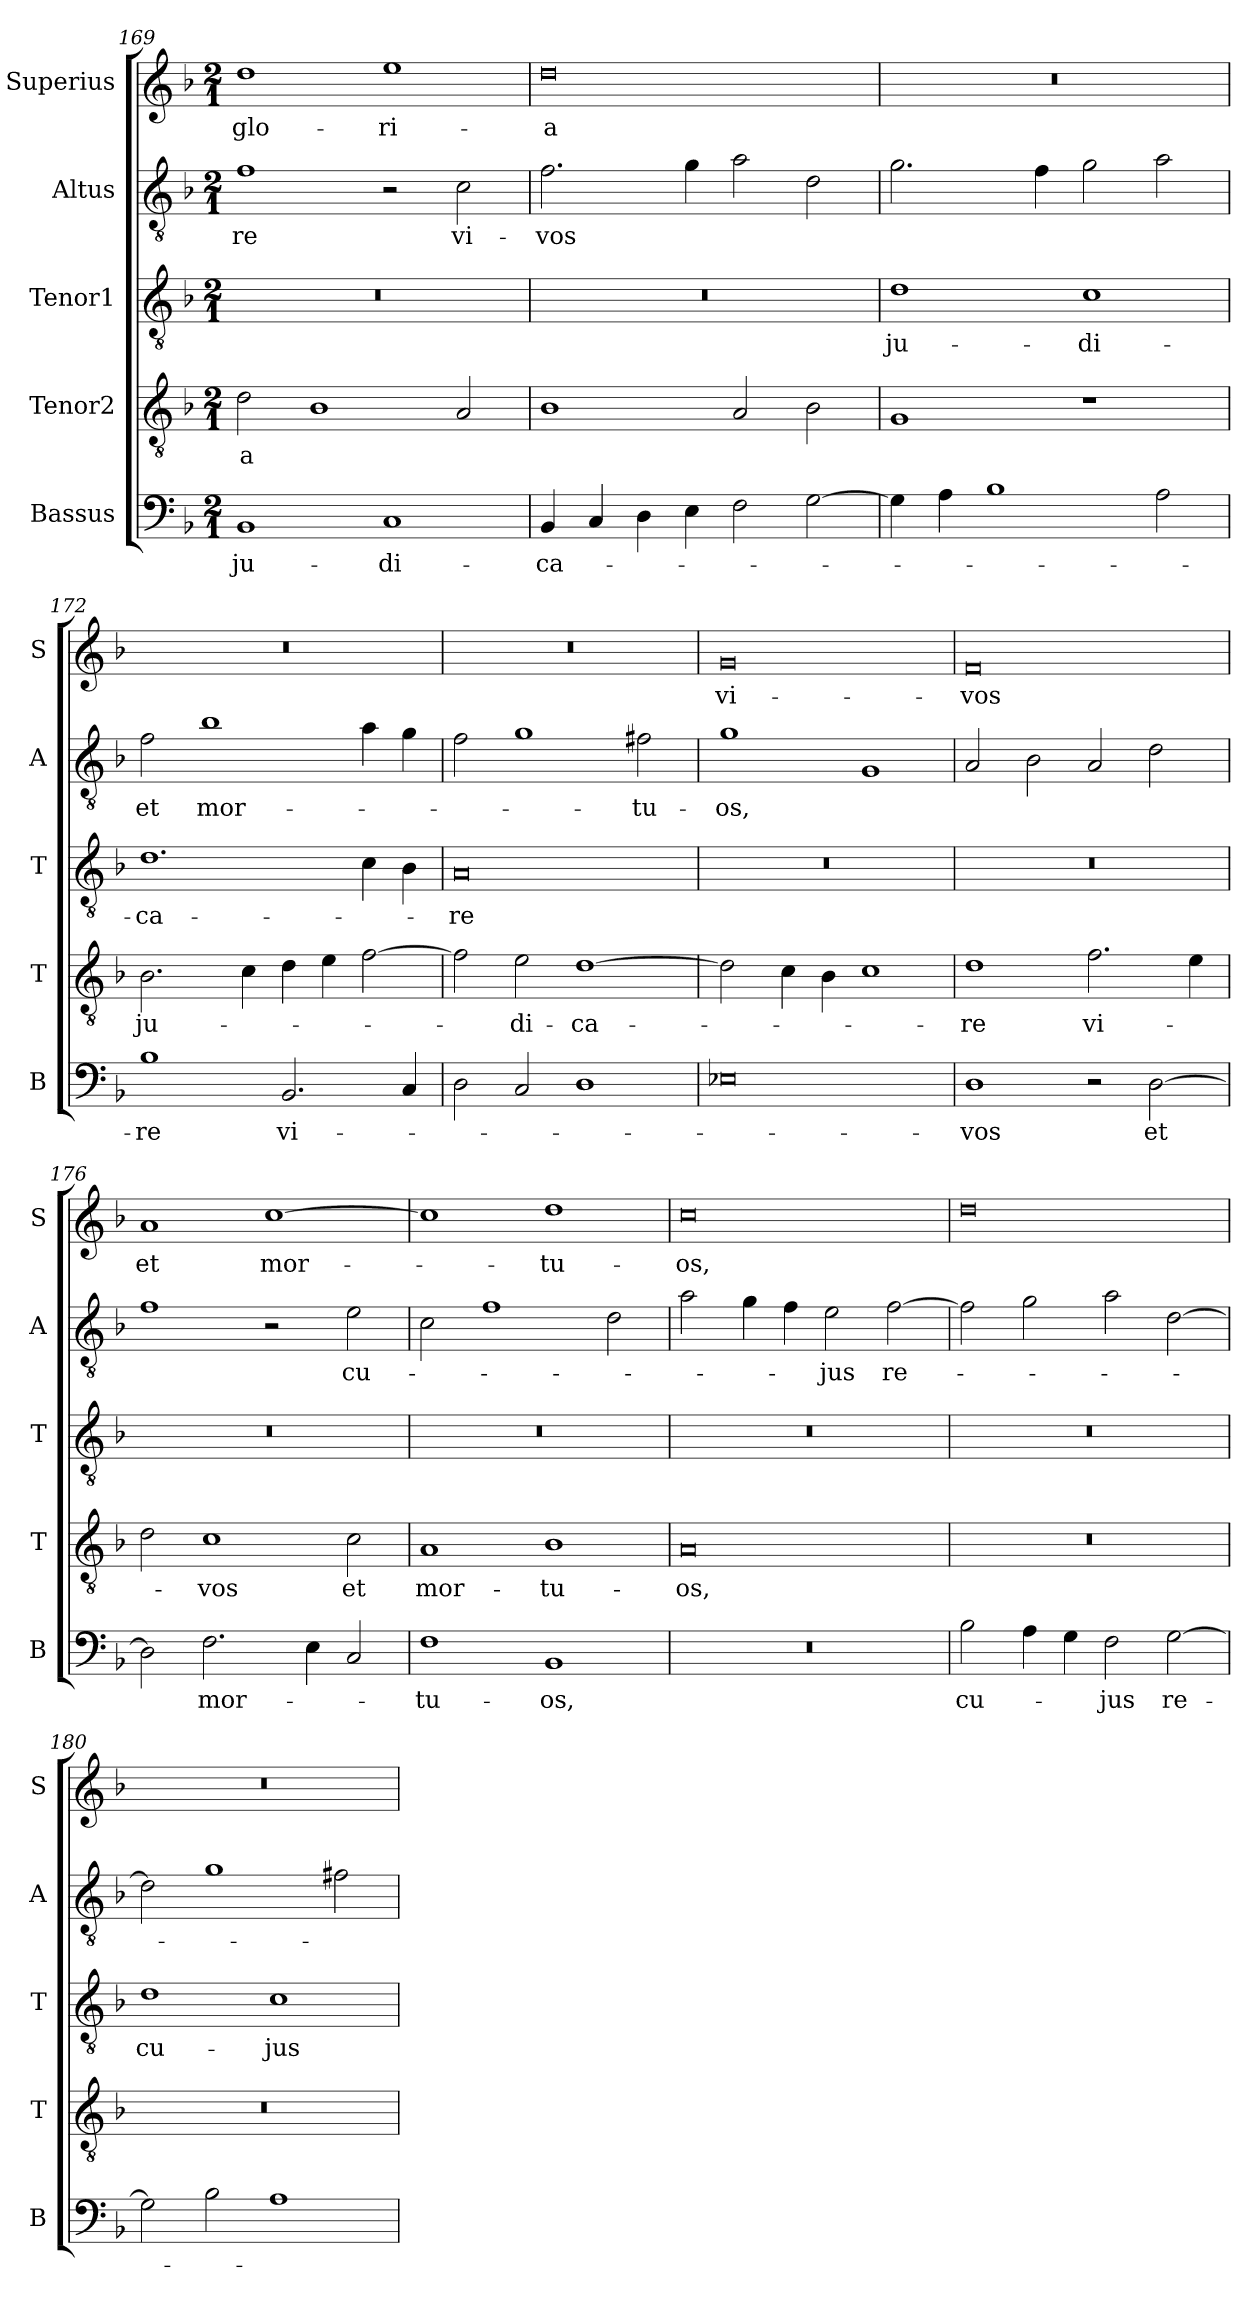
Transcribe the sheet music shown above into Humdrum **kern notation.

**kern	**text	**kern	**text	**kern	**text	**kern	**text	**kern	**text
*part5	*part5	*part4	*part4	*part3	*part3	*part2	*part2	*part1	*part1
*staff5	*staff5	*staff4	*staff4	*staff3	*staff3	*staff2	*staff2	*staff1	*staff1
*I"Bassus	*	*I"Tenor2	*	*I"Tenor1	*	*I"Altus	*	*I"Superius	*
*I'B	*	*I'T	*	*I'T	*	*I'A	*	*I'S	*
*clefF4	*	*clefGv2	*	*clefGv2	*	*clefGv2	*	*clefG2	*
*k[b-]	*	*k[b-]	*	*k[b-]	*	*k[b-]	*	*k[b-]	*
*M2/1	*	*M2/1	*	*M2/1	*	*M2/1	*	*M2/1	*
=169	=169	=169	=169	=169	=169	=169	=169	=169	=169
1BB-	ju-	2d\	-a	0r	.	1f	-re	1dd	glo-
.	.	1B-	.	.	.	.	.	.	.
1C	-di-	.	.	.	.	2r	.	1ee	-ri-
.	.	2A/	.	.	.	2c\	vi-	.	.
=170	=170	=170	=170	=170	=170	=170	=170	=170	=170
4BB-/	-ca-	1B-	.	0r	.	2.f\	-vos	0dd	-a
4C/	.	.	.	.	.	.	.	.	.
4D\	.	.	.	.	.	.	.	.	.
4E\	.	.	.	.	.	4g\	.	.	.
2F\	.	2A/	.	.	.	2a\	.	.	.
[2G\	.	2B-\	.	.	.	2d\	.	.	.
=171	=171	=171	=171	=171	=171	=171	=171	=171	=171
4G\]	.	1G	.	1d	ju-	2.g\	.	0r	.
4A\	.	.	.	.	.	.	.	.	.
1B-	.	.	.	.	.	.	.	.	.
.	.	.	.	.	.	4f\	.	.	.
.	.	1r	.	1c	-di-	2g\	.	.	.
2A\	.	.	.	.	.	2a\	.	.	.
=172	=172	=172	=172	=172	=172	=172	=172	=172	=172
1B-	-re	2.B-\	ju-	1.d	-ca-	2f\	et	0r	.
.	.	.	.	.	.	1b-	mor-	.	.
.	.	4c\	.	.	.	.	.	.	.
2.BB-/	vi-	4d\	.	.	.	.	.	.	.
.	.	4e\	.	.	.	.	.	.	.
.	.	[2f\	.	4c\	.	4a\	.	.	.
4C/	.	.	.	4B-\	.	4g\	.	.	.
=173	=173	=173	=173	=173	=173	=173	=173	=173	=173
2D\	.	2f\]	.	0A	-re	2f\	.	0r	.
2C/	.	2e\	-di-	.	.	1g	.	.	.
1D	.	[1d	-ca-	.	.	.	.	.	.
.	.	.	.	.	.	2f#X\	-tu-	.	.
=174	=174	=174	=174	=174	=174	=174	=174	=174	=174
0E-X	.	2d\]	.	0r	.	1g	-os,	0g	vi-
.	.	4c\	.	.	.	.	.	.	.
.	.	4B-\	.	.	.	.	.	.	.
.	.	1c	.	.	.	1G	.	.	.
=175	=175	=175	=175	=175	=175	=175	=175	=175	=175
1D	-vos	1d	-re	0r	.	2A/	.	0f	-vos
.	.	.	.	.	.	2B-\	.	.	.
2r	.	2.f\	vi-	.	.	2A/	.	.	.
[2D\	et	.	.	.	.	2d\	.	.	.
.	.	4e\	.	.	.	.	.	.	.
=176	=176	=176	=176	=176	=176	=176	=176	=176	=176
2D\]	.	2d\	.	0r	.	1f	.	1a	et
2.F\	mor-	1c	-vos	.	.	.	.	.	.
.	.	.	.	.	.	2r	.	[1cc	mor-
4E\	.	.	.	.	.	.	.	.	.
2C/	.	2c\	et	.	.	2e\	cu-	.	.
=177	=177	=177	=177	=177	=177	=177	=177	=177	=177
1F	-tu-	1A	mor-	0r	.	2c\	.	1cc]	.
.	.	.	.	.	.	1f	.	.	.
1BB-	-os,	1B-	-tu-	.	.	.	.	1dd	-tu-
.	.	.	.	.	.	2d\	.	.	.
=178	=178	=178	=178	=178	=178	=178	=178	=178	=178
0r	.	0A	-os,	0r	.	2a\	.	0cc	-os,
.	.	.	.	.	.	4g\	.	.	.
.	.	.	.	.	.	4f\	.	.	.
.	.	.	.	.	.	2e\	-jus	.	.
.	.	.	.	.	.	[2f\	re-	.	.
=179	=179	=179	=179	=179	=179	=179	=179	=179	=179
2B-\	cu-	0r	.	0r	.	2f\]	.	0dd	.
4A\	.	.	.	.	.	2g\	.	.	.
4G\	.	.	.	.	.	.	.	.	.
2F\	-jus	.	.	.	.	2a\	.	.	.
[2G\	re-	.	.	.	.	[2d\	.	.	.
=180	=180	=180	=180	=180	=180	=180	=180	=180	=180
2G\]	.	0r	.	1d	cu-	2d\]	.	0r	.
2B-\	.	.	.	.	.	1g	.	.	.
1A	.	.	.	1c	-jus	.	.	.	.
.	.	.	.	.	.	2f#X\	.	.	.
=	=	=	=	=	=	=	=	=	=
*-	*-	*-	*-	*-	*-	*-	*-	*-	*-
